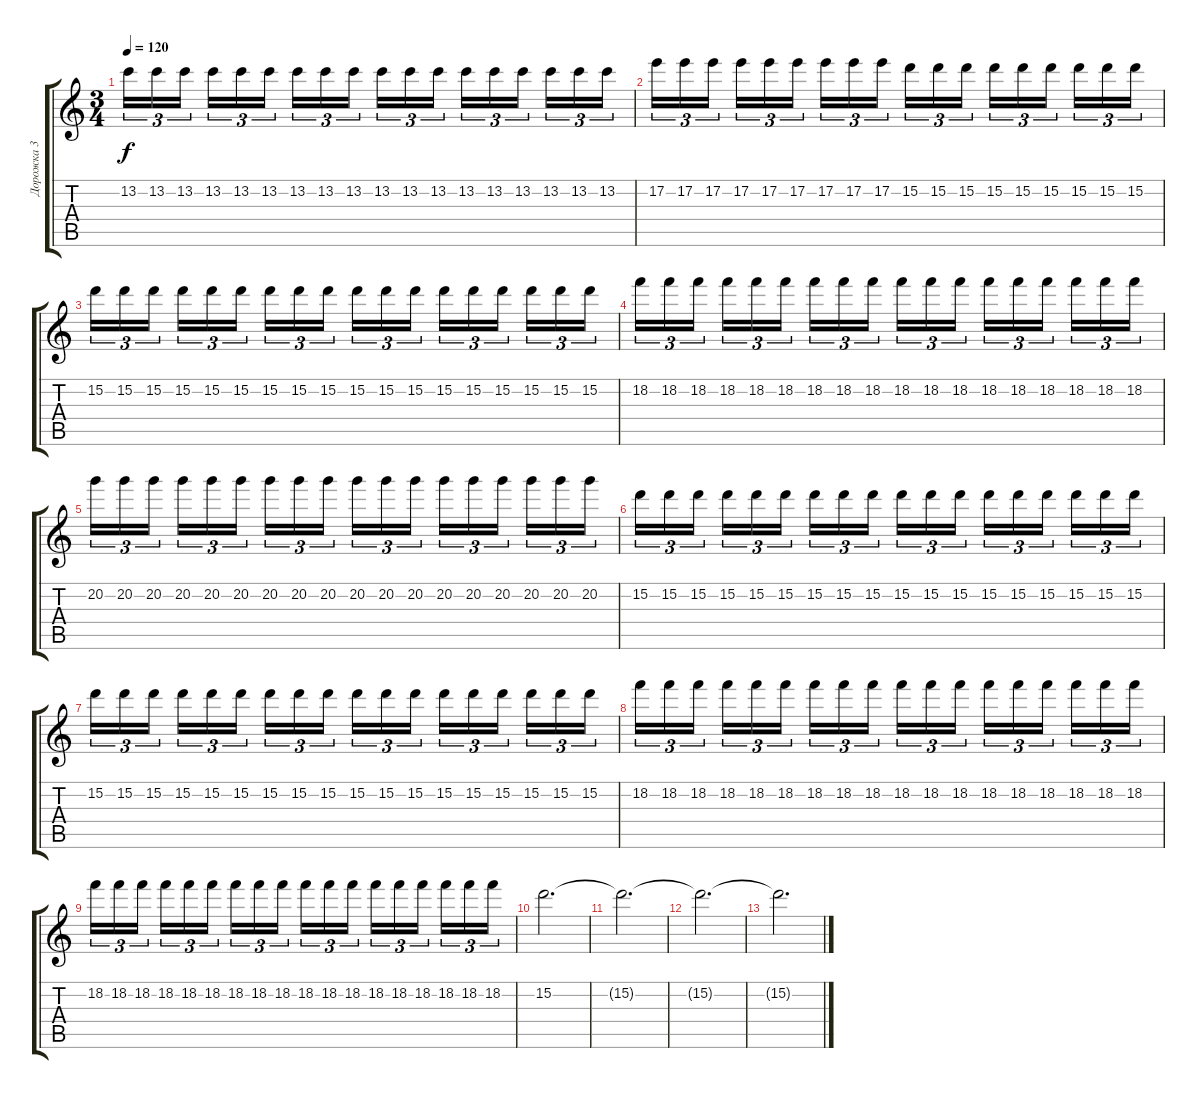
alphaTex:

\track ("Дорожка 3" "Дорожка 3") {instrument distortionguitar}
\staff {score tabs}
\tuning (E4 B3 G3 D3 A2 D2) {hide}
\ts (3 4)
\tempo 120
\clef g2
\ks c
13.2.16{tu (3 2) dy f} 13.2.16{tu (3 2)} 13.2.16{tu (3 2) beam splitsecondary} 13.2.16{tu (3 2)} 13.2.16{tu (3 2)} 13.2.16{tu (3 2)} 13.2.16{tu (3 2)} 13.2.16{tu (3 2)} 13.2.16{tu (3 2) beam splitsecondary} 13.2.16{tu (3 2)} 13.2.16{tu (3 2)} 13.2.16{tu (3 2)} 13.2.16{tu (3 2)} 13.2.16{tu (3 2)} 13.2.16{tu (3 2) beam splitsecondary} 13.2.16{tu (3 2)} 13.2.16{tu (3 2)} 13.2.16{tu (3 2)} |
17.2.16{tu (3 2)} 17.2.16{tu (3 2)} 17.2.16{tu (3 2) beam splitsecondary} 17.2.16{tu (3 2)} 17.2.16{tu (3 2)} 17.2.16{tu (3 2)} 17.2.16{tu (3 2)} 17.2.16{tu (3 2)} 17.2.16{tu (3 2) beam splitsecondary} 15.2.16{tu (3 2)} 15.2.16{tu (3 2)} 15.2.16{tu (3 2)} 15.2.16{tu (3 2)} 15.2.16{tu (3 2)} 15.2.16{tu (3 2) beam splitsecondary} 15.2.16{tu (3 2)} 15.2.16{tu (3 2)} 15.2.16{tu (3 2)} |
15.2.16{tu (3 2)} 15.2.16{tu (3 2)} 15.2.16{tu (3 2) beam splitsecondary} 15.2.16{tu (3 2)} 15.2.16{tu (3 2)} 15.2.16{tu (3 2)} 15.2.16{tu (3 2)} 15.2.16{tu (3 2)} 15.2.16{tu (3 2) beam splitsecondary} 15.2.16{tu (3 2)} 15.2.16{tu (3 2)} 15.2.16{tu (3 2)} 15.2.16{tu (3 2)} 15.2.16{tu (3 2)} 15.2.16{tu (3 2) beam splitsecondary} 15.2.16{tu (3 2)} 15.2.16{tu (3 2)} 15.2.16{tu (3 2)} |
18.2.16{tu (3 2)} 18.2.16{tu (3 2)} 18.2.16{tu (3 2) beam splitsecondary} 18.2.16{tu (3 2)} 18.2.16{tu (3 2)} 18.2.16{tu (3 2)} 18.2.16{tu (3 2)} 18.2.16{tu (3 2)} 18.2.16{tu (3 2) beam splitsecondary} 18.2.16{tu (3 2)} 18.2.16{tu (3 2)} 18.2.16{tu (3 2)} 18.2.16{tu (3 2)} 18.2.16{tu (3 2)} 18.2.16{tu (3 2) beam splitsecondary} 18.2.16{tu (3 2)} 18.2.16{tu (3 2)} 18.2.16{tu (3 2)} |
20.2.16{tu (3 2)} 20.2.16{tu (3 2)} 20.2.16{tu (3 2) beam splitsecondary} 20.2.16{tu (3 2)} 20.2.16{tu (3 2)} 20.2.16{tu (3 2)} 20.2.16{tu (3 2)} 20.2.16{tu (3 2)} 20.2.16{tu (3 2) beam splitsecondary} 20.2.16{tu (3 2)} 20.2.16{tu (3 2)} 20.2.16{tu (3 2)} 20.2.16{tu (3 2)} 20.2.16{tu (3 2)} 20.2.16{tu (3 2) beam splitsecondary} 20.2.16{tu (3 2)} 20.2.16{tu (3 2)} 20.2.16{tu (3 2)} |
15.2.16{tu (3 2)} 15.2.16{tu (3 2)} 15.2.16{tu (3 2) beam splitsecondary} 15.2.16{tu (3 2)} 15.2.16{tu (3 2)} 15.2.16{tu (3 2)} 15.2.16{tu (3 2)} 15.2.16{tu (3 2)} 15.2.16{tu (3 2) beam splitsecondary} 15.2.16{tu (3 2)} 15.2.16{tu (3 2)} 15.2.16{tu (3 2)} 15.2.16{tu (3 2)} 15.2.16{tu (3 2)} 15.2.16{tu (3 2) beam splitsecondary} 15.2.16{tu (3 2)} 15.2.16{tu (3 2)} 15.2.16{tu (3 2)} |
15.2.16{tu (3 2)} 15.2.16{tu (3 2)} 15.2.16{tu (3 2) beam splitsecondary} 15.2.16{tu (3 2)} 15.2.16{tu (3 2)} 15.2.16{tu (3 2)} 15.2.16{tu (3 2)} 15.2.16{tu (3 2)} 15.2.16{tu (3 2) beam splitsecondary} 15.2.16{tu (3 2)} 15.2.16{tu (3 2)} 15.2.16{tu (3 2)} 15.2.16{tu (3 2)} 15.2.16{tu (3 2)} 15.2.16{tu (3 2) beam splitsecondary} 15.2.16{tu (3 2)} 15.2.16{tu (3 2)} 15.2.16{tu (3 2)} |
18.2.16{tu (3 2)} 18.2.16{tu (3 2)} 18.2.16{tu (3 2) beam splitsecondary} 18.2.16{tu (3 2)} 18.2.16{tu (3 2)} 18.2.16{tu (3 2)} 18.2.16{tu (3 2)} 18.2.16{tu (3 2)} 18.2.16{tu (3 2) beam splitsecondary} 18.2.16{tu (3 2)} 18.2.16{tu (3 2)} 18.2.16{tu (3 2)} 18.2.16{tu (3 2)} 18.2.16{tu (3 2)} 18.2.16{tu (3 2) beam splitsecondary} 18.2.16{tu (3 2)} 18.2.16{tu (3 2)} 18.2.16{tu (3 2)} |
18.2.16{tu (3 2)} 18.2.16{tu (3 2)} 18.2.16{tu (3 2) beam splitsecondary} 18.2.16{tu (3 2)} 18.2.16{tu (3 2)} 18.2.16{tu (3 2)} 18.2.16{tu (3 2)} 18.2.16{tu (3 2)} 18.2.16{tu (3 2) beam splitsecondary} 18.2.16{tu (3 2)} 18.2.16{tu (3 2)} 18.2.16{tu (3 2)} 18.2.16{tu (3 2)} 18.2.16{tu (3 2)} 18.2.16{tu (3 2) beam splitsecondary} 18.2.16{tu (3 2)} 18.2.16{tu (3 2)} 18.2.16{tu (3 2)} |
15.2.2{d} |
15.2{t}.2{d} |
15.2{t}.2{d} |
15.2{t}.2{d}
